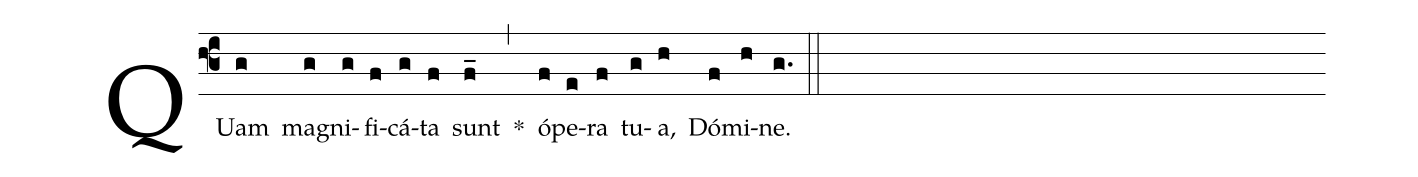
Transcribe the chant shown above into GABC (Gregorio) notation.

%%
(f3)
QUam(g) ma(g)gni(g)fi(f)cá(g)ta(f) sunt(f_) *(,)
ó(f)pe(e)ra(f) tu(g)a,(h) Dó(f)mi(h)ne.(g.) (::)
